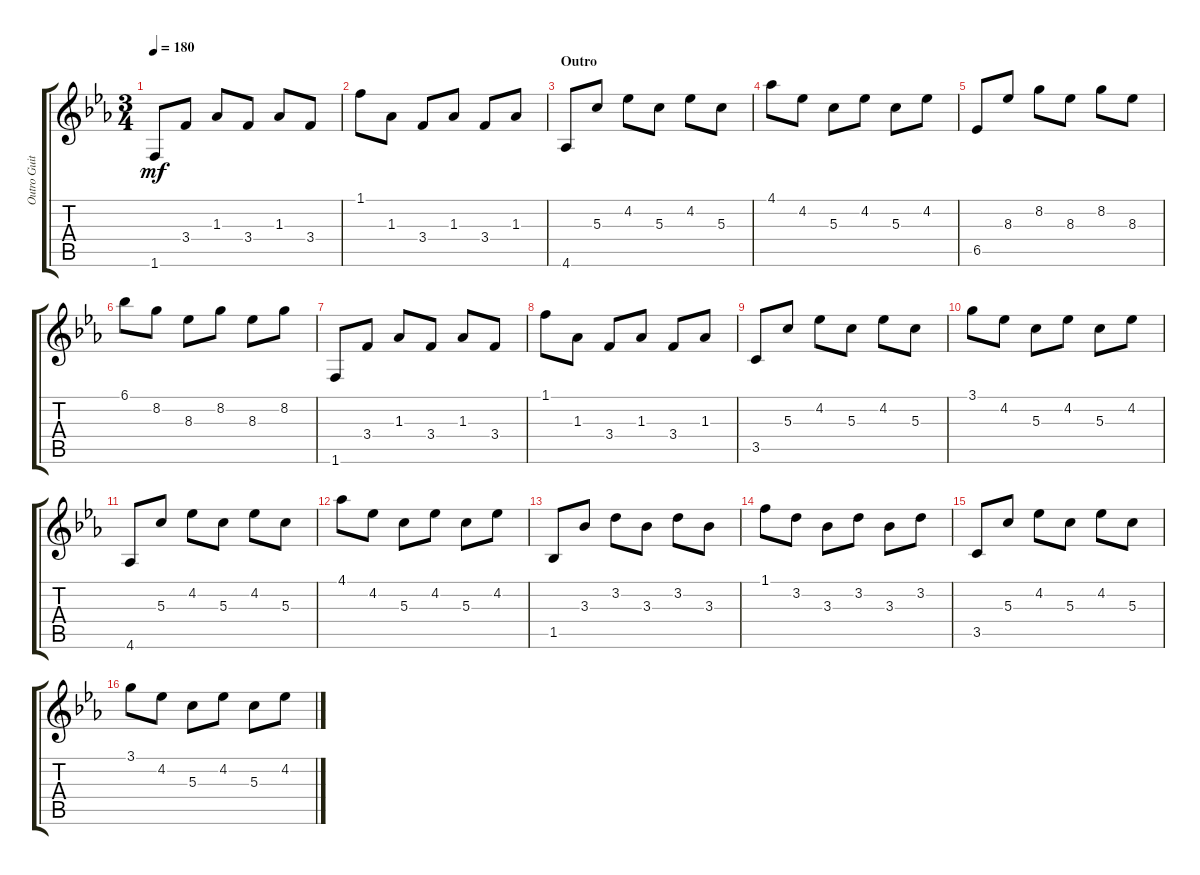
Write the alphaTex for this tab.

\track ("Outro Guitar" "Outro Guit") {instrument acousticguitarnylon}
\staff {score tabs}
\tuning (E4 B3 G3 D3 A2 E2) {hide}
\ts (3 4)
\tempo 180
\clef g2
\ks cminor
1.6.8{dy mf} 3.4.8 1.3.8 3.4.8 1.3.8 3.4.8 |
1.1.8 1.3.8 3.4.8 1.3.8 3.4.8 1.3.8 |
\section ("" "Outro")
4.6.8 5.3.8 4.2.8 5.3.8 4.2.8 5.3.8 |
4.1.8 4.2.8 5.3.8 4.2.8 5.3.8 4.2.8 |
6.5.8 8.3.8 8.2.8 8.3.8 8.2.8 8.3.8 |
6.1.8 8.2.8 8.3.8 8.2.8 8.3.8 8.2.8 |
1.6.8 3.4.8 1.3.8 3.4.8 1.3.8 3.4.8 |
1.1.8 1.3.8 3.4.8 1.3.8 3.4.8 1.3.8 |
3.5.8 5.3.8 4.2.8 5.3.8 4.2.8 5.3.8 |
3.1.8 4.2.8 5.3.8 4.2.8 5.3.8 4.2.8 |
4.6.8 5.3.8 4.2.8 5.3.8 4.2.8 5.3.8 |
4.1.8 4.2.8 5.3.8 4.2.8 5.3.8 4.2.8 |
1.5.8 3.3.8 3.2.8 3.3.8 3.2.8 3.3.8 |
1.1.8 3.2.8 3.3.8 3.2.8 3.3.8 3.2.8 |
3.5.8 5.3.8 4.2.8 5.3.8 4.2.8 5.3.8 |
3.1.8 4.2.8 5.3.8 4.2.8 5.3.8 4.2.8
